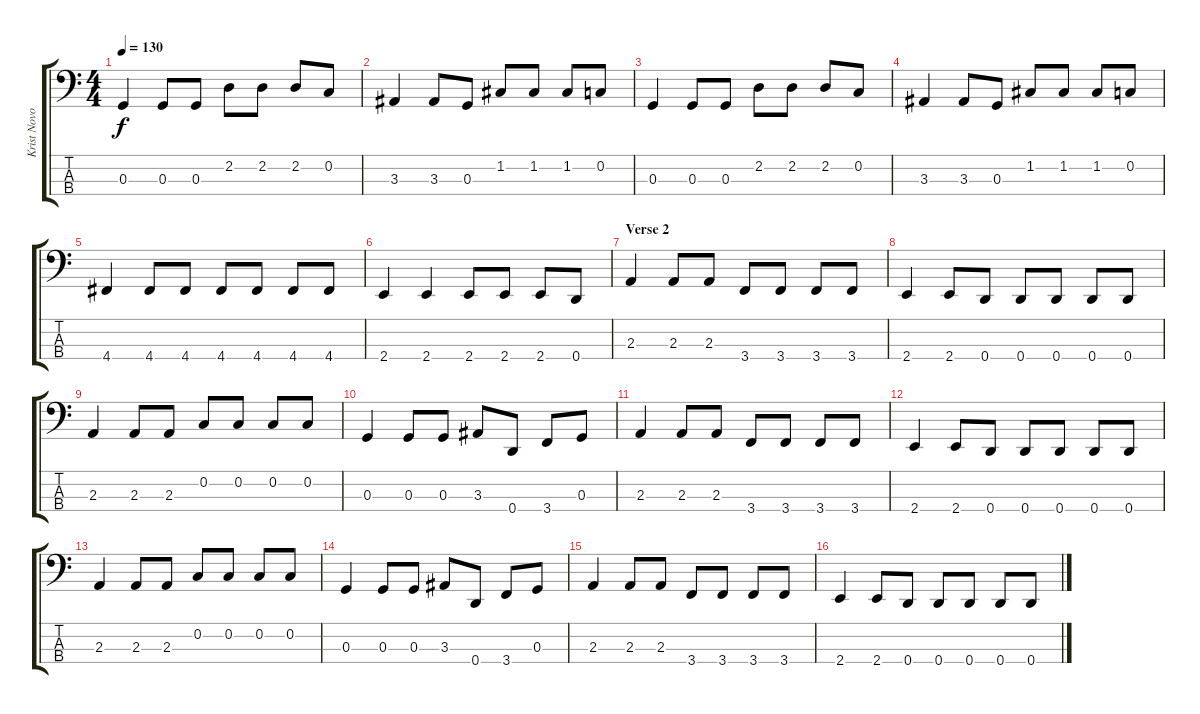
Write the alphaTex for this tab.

\track ("Krist Novoselic" "Krist Novo") {instrument electricbasspick}
\staff {score tabs}
\tuning (F2 C2 G1 D1) {hide}
\ts (4 4)
\tempo 130
\clef f4
\ks c
0.3.4{dy f} 0.3.8 0.3.8 2.2.8 2.2.8 2.2.8 0.2.8 |
3.3.4 3.3.8 0.3.8 1.2.8 1.2.8 1.2.8 0.2.8 |
0.3.4 0.3.8 0.3.8 2.2.8 2.2.8 2.2.8 0.2.8 |
3.3.4 3.3.8 0.3.8 1.2.8 1.2.8 1.2.8 0.2.8 |
4.4.4 4.4.8 4.4.8 4.4.8 4.4.8 4.4.8 4.4.8 |
2.4.4 2.4.4 2.4.8 2.4.8 2.4.8 0.4.8 |
\section ("" "Verse 2")
2.3.4 2.3.8 2.3.8 3.4.8 3.4.8 3.4.8 3.4.8 |
2.4.4 2.4.8 0.4.8 0.4.8 0.4.8 0.4.8 0.4.8 |
2.3.4 2.3.8 2.3.8 0.2.8 0.2.8 0.2.8 0.2.8 |
0.3.4 0.3.8 0.3.8 3.3.8 0.4.8 3.4.8 0.3.8 |
2.3.4 2.3.8 2.3.8 3.4.8 3.4.8 3.4.8 3.4.8 |
2.4.4 2.4.8 0.4.8 0.4.8 0.4.8 0.4.8 0.4.8 |
2.3.4 2.3.8 2.3.8 0.2.8 0.2.8 0.2.8 0.2.8 |
0.3.4 0.3.8 0.3.8 3.3.8 0.4.8 3.4.8 0.3.8 |
2.3.4 2.3.8 2.3.8 3.4.8 3.4.8 3.4.8 3.4.8 |
2.4.4 2.4.8 0.4.8 0.4.8 0.4.8 0.4.8 0.4.8
